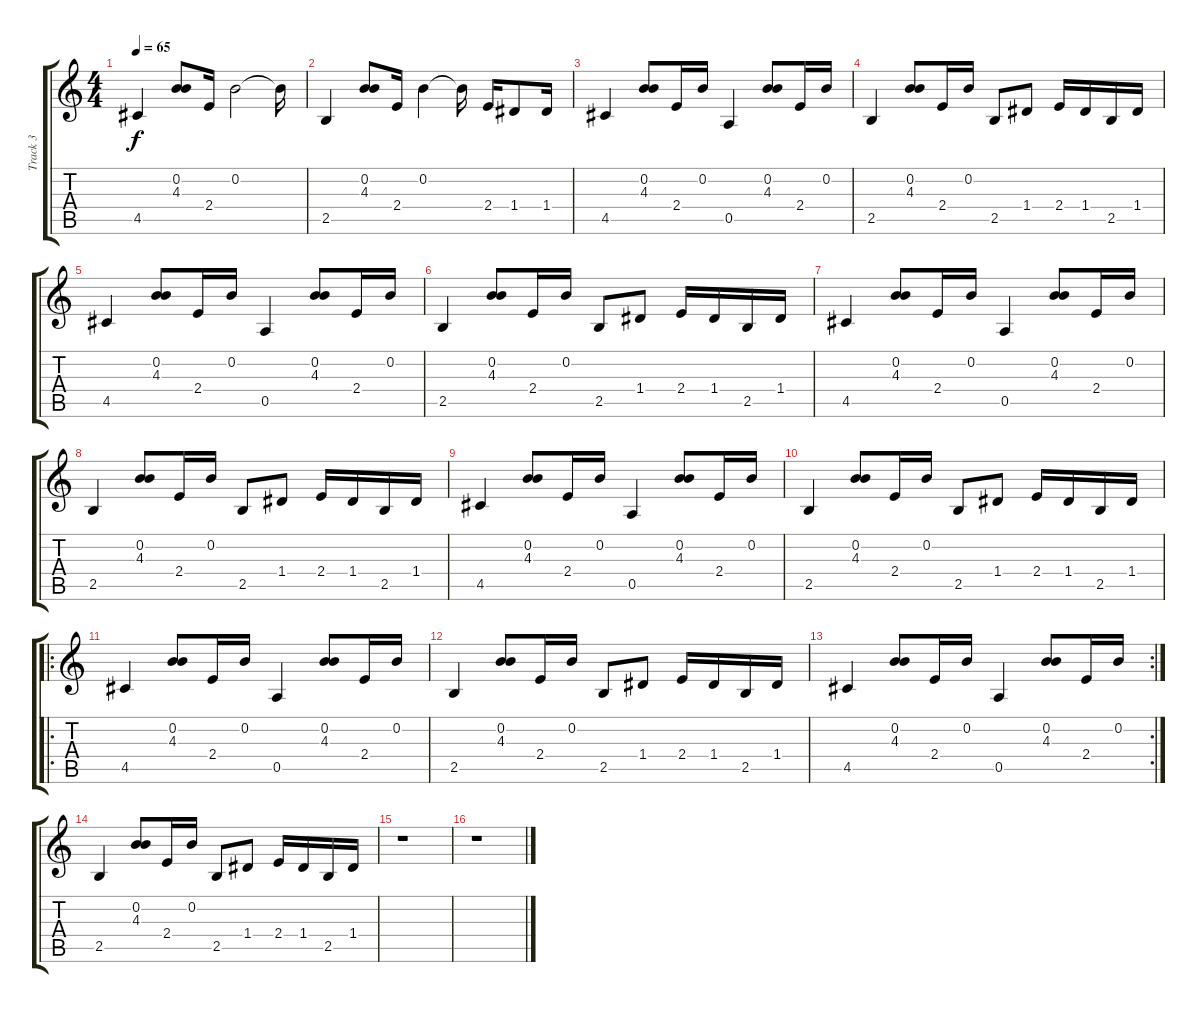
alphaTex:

\track ("Track 3" "Track 3") {instrument acousticguitarsteel}
\staff {score tabs}
\tuning (E4 B3 G3 D3 A2 E2) {hide}
\ts (4 4)
\tempo 65
\clef g2
\ks c
4.5.4{dy f} (0.2 4.3).8 2.4.16 0.2.2 0.2{t}.16 |
2.5.4 (0.2 4.3).8 2.4.16 0.2.4 0.2{t}.16 2.4.16 1.4.8 1.4.16 |
4.5.4 (0.2 4.3).8 2.4.16 0.2.16 0.5.4 (0.2 4.3).8 2.4.16 0.2.16 |
2.5.4 (0.2 4.3).8 2.4.16 0.2.16 2.5.8 1.4.8 2.4.16 1.4.16 2.5.16 1.4.16 |
4.5.4 (0.2 4.3).8 2.4.16 0.2.16 0.5.4 (0.2 4.3).8 2.4.16 0.2.16 |
2.5.4 (0.2 4.3).8 2.4.16 0.2.16 2.5.8 1.4.8 2.4.16 1.4.16 2.5.16 1.4.16 |
4.5.4 (0.2 4.3).8 2.4.16 0.2.16 0.5.4 (0.2 4.3).8 2.4.16 0.2.16 |
2.5.4 (0.2 4.3).8 2.4.16 0.2.16 2.5.8 1.4.8 2.4.16 1.4.16 2.5.16 1.4.16 |
4.5.4 (0.2 4.3).8 2.4.16 0.2.16 0.5.4 (0.2 4.3).8 2.4.16 0.2.16 |
2.5.4 (0.2 4.3).8 2.4.16 0.2.16 2.5.8 1.4.8 2.4.16 1.4.16 2.5.16 1.4.16 |
\ro
4.5.4 (0.2 4.3).8 2.4.16 0.2.16 0.5.4 (0.2 4.3).8 2.4.16 0.2.16 |
2.5.4 (0.2 4.3).8 2.4.16 0.2.16 2.5.8 1.4.8 2.4.16 1.4.16 2.5.16 1.4.16 |
\rc 2
4.5.4 (0.2 4.3).8 2.4.16 0.2.16 0.5.4 (0.2 4.3).8 2.4.16 0.2.16 |
2.5.4 (0.2 4.3).8 2.4.16 0.2.16 2.5.8 1.4.8 2.4.16 1.4.16 2.5.16 1.4.16 |
r.1 |
r.1
